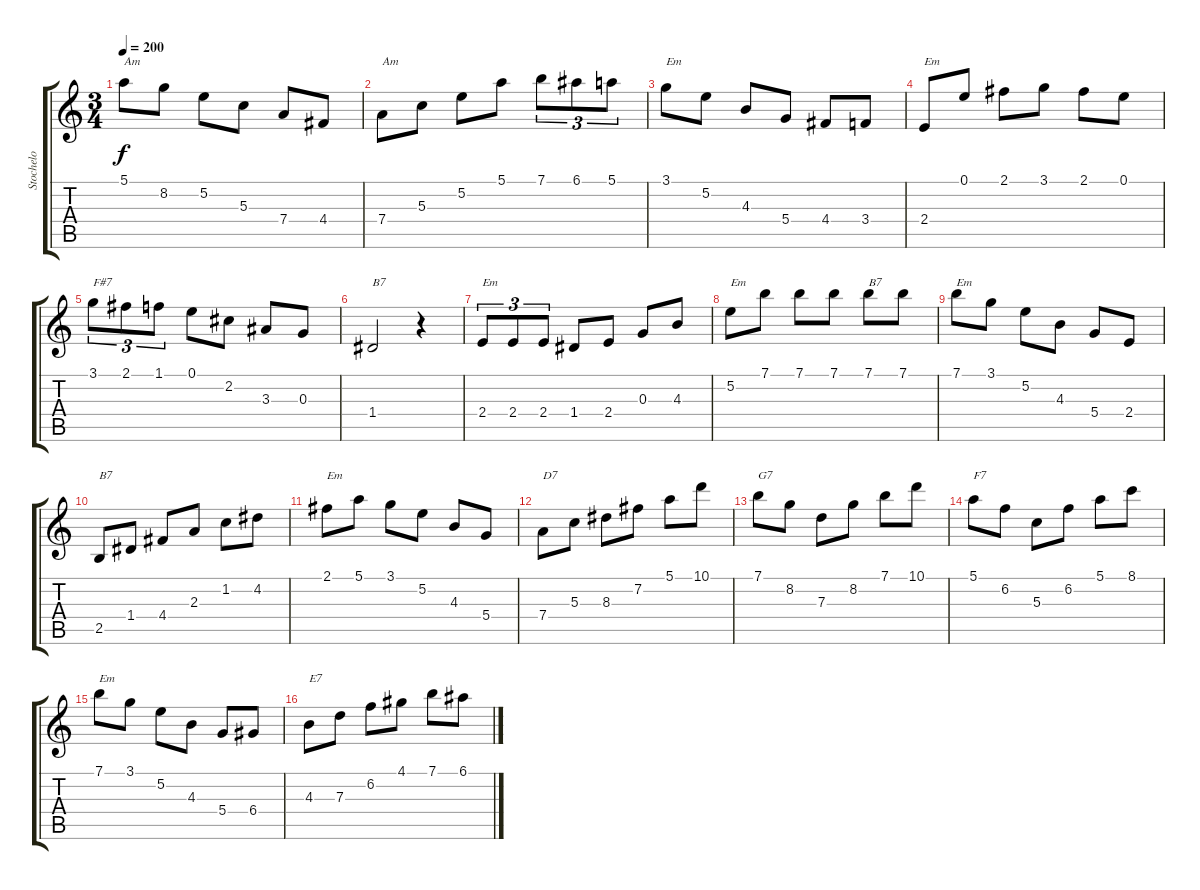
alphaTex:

\track ("Stochelo" "Stochelo") {instrument acousticguitarsteel}
\staff {score tabs}
\tuning (E4 B3 G3 D3 A2 E2) {hide}
\ts (3 4)
\tempo 200
\clef g2
\ks c
5.1.8{txt "Am" dy f} 8.2.8 5.2.8 5.3.8 7.4.8 4.4.8 |
7.4.8{txt "Am"} 5.3.8 5.2.8 5.1.8 7.1.8{tu (3 2)} 6.1.8{tu (3 2)} 5.1.8{tu (3 2)} |
3.1.8{txt "Em"} 5.2.8 4.3.8 5.4.8 4.4.8 3.4.8 |
2.4.8{txt "Em"} 0.1.8 2.1.8 3.1.8 2.1.8 0.1.8 |
3.1.8{tu (3 2) txt "F#7"} 2.1.8{tu (3 2)} 1.1.8{tu (3 2)} 0.1.8 2.2.8 3.3.8 0.3.8 |
1.4.2{txt "B7"} r.4 |
2.4.8{tu (3 2) txt "Em"} 2.4.8{tu (3 2)} 2.4.8{tu (3 2)} 1.4.8 2.4.8 0.3.8 4.3.8 |
5.2.8{txt "Em"} 7.1.8 7.1.8 7.1.8 7.1.8{txt "B7"} 7.1.8 |
7.1.8{txt "Em"} 3.1.8 5.2.8 4.3.8 5.4.8 2.4.8 |
2.5.8{txt "B7"} 1.4.8 4.4.8 2.3.8 1.2.8 4.2.8 |
2.1.8{txt "Em"} 5.1.8 3.1.8 5.2.8 4.3.8 5.4.8 |
7.4.8{txt "D7"} 5.3.8 8.3.8 7.2.8 5.1.8 10.1.8 |
7.1.8{txt "G7"} 8.2.8 7.3.8 8.2.8 7.1.8 10.1.8 |
5.1.8{txt "F7"} 6.2.8 5.3.8 6.2.8 5.1.8 8.1.8 |
7.1.8{txt "Em"} 3.1.8 5.2.8 4.3.8 5.4.8 6.4.8 |
4.3.8{txt "E7"} 7.3.8 6.2.8 4.1.8 7.1.8 6.1.8
